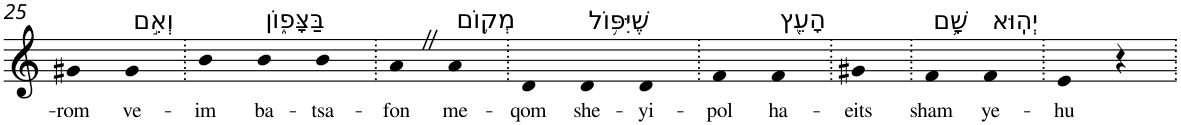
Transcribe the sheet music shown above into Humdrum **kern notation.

**kern	**text
*part1	*part1
*staff1	*staff1
*I"Piano	*
*I'Pno	*
!!LO:PB:g=z
*clefG2	*
*k[]	*
=25	=25
!	!LO:LY:b
4g#X	-rom
!LO:TX:a:t=וְאִ֣ם	!
!	!LO:LY:b
4g#	ve-
=26.	=26.
!	!LO:LY:b
4b	-im
!LO:TX:a:t=בַּצָּפ֑וֹן	!
!	!LO:LY:b
4b	ba-
!	!LO:LY:b
4b	-tsa-
=27.	=27.
!	!LO:LY:b
4aZ	-fon
!LO:TX:a:t=מְק֛וֹם	!
!	!LO:LY:b
4a	me-
=28.	=28.
!	!LO:LY:b
4d	-qom
!LO:TX:a:t=שֶׁיִּפּ֥וֹל	!
!	!LO:LY:b
4d	she-
!	!LO:LY:b
4d	-yi-
=29.	=29.
!	!LO:LY:b
4f	-pol
!LO:TX:a:t=הָעֵ֖ץ	!
!	!LO:LY:b
4f	ha-
=30.	=30.
!	!LO:LY:b
4g#X	-eits
=31.	=31.
!LO:TX:a:t=שָׁ֥ם	!
!	!LO:LY:b
4f	sham
!LO:TX:a:t=יְהֽוּא	!
!	!LO:LY:b
4f	ye-
=32.	=32.
!	!LO:LY:b
4e	-hu
4r	.
=.	=.
*-	*-
